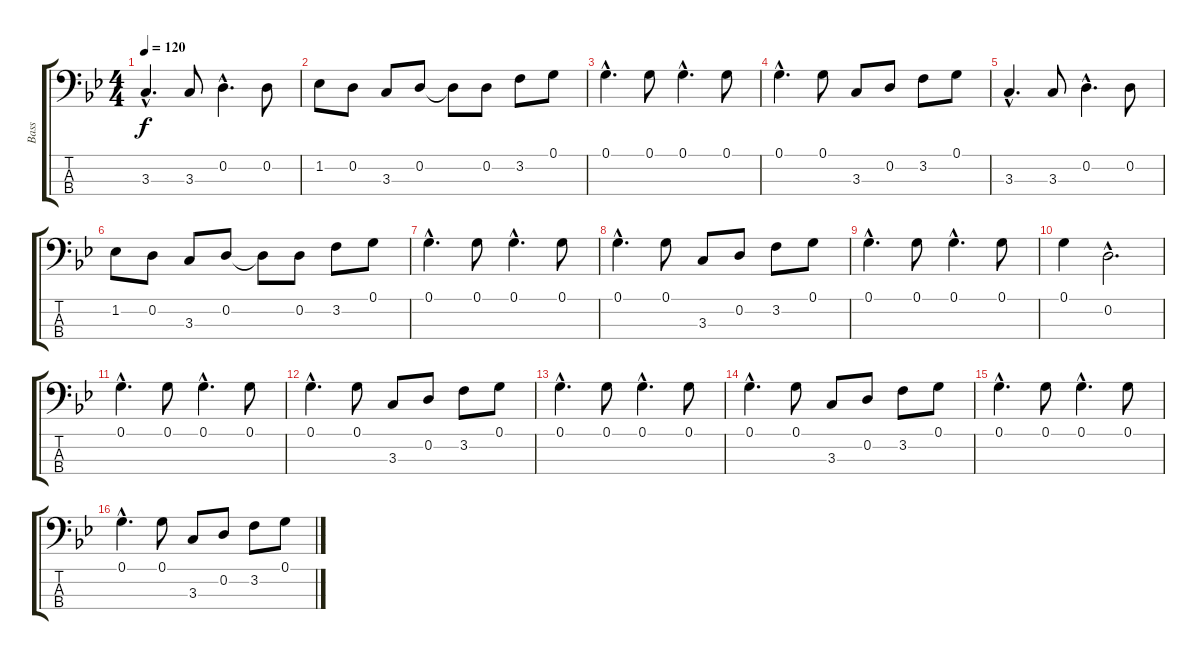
\track ("Bass" "Bass") {instrument electricbassfinger}
\staff {score tabs}
\tuning (G2 D2 A1 E1) {hide}
\ts (4 4)
\tempo 120
\clef f4
\ks bb
3.3{hac}.4{d dy f} 3.3.8 0.2{hac}.4{d} 0.2.8 |
1.2.8 0.2.8 3.3.8 0.2.8 0.2{t}.8 0.2.8 3.2.8 0.1.8 |
0.1{hac}.4{d} 0.1.8 0.1{hac}.4{d} 0.1.8 |
0.1{hac}.4{d} 0.1.8 3.3.8 0.2.8 3.2.8 0.1.8 |
3.3{hac}.4{d} 3.3.8 0.2{hac}.4{d} 0.2.8 |
1.2.8 0.2.8 3.3.8 0.2.8 0.2{t}.8 0.2.8 3.2.8 0.1.8 |
0.1{hac}.4{d} 0.1.8 0.1{hac}.4{d} 0.1.8 |
0.1{hac}.4{d} 0.1.8 3.3.8 0.2.8 3.2.8 0.1.8 |
0.1{hac}.4{d} 0.1.8 0.1{hac}.4{d} 0.1.8 |
0.1.4 0.2{hac}.2{d} |
0.1{hac}.4{d} 0.1.8 0.1{hac}.4{d} 0.1.8 |
0.1{hac}.4{d} 0.1.8 3.3.8 0.2.8 3.2.8 0.1.8 |
0.1{hac}.4{d} 0.1.8 0.1{hac}.4{d} 0.1.8 |
0.1{hac}.4{d} 0.1.8 3.3.8 0.2.8 3.2.8 0.1.8 |
0.1{hac}.4{d} 0.1.8 0.1{hac}.4{d} 0.1.8 |
0.1{hac}.4{d} 0.1.8 3.3.8 0.2.8 3.2.8 0.1.8
